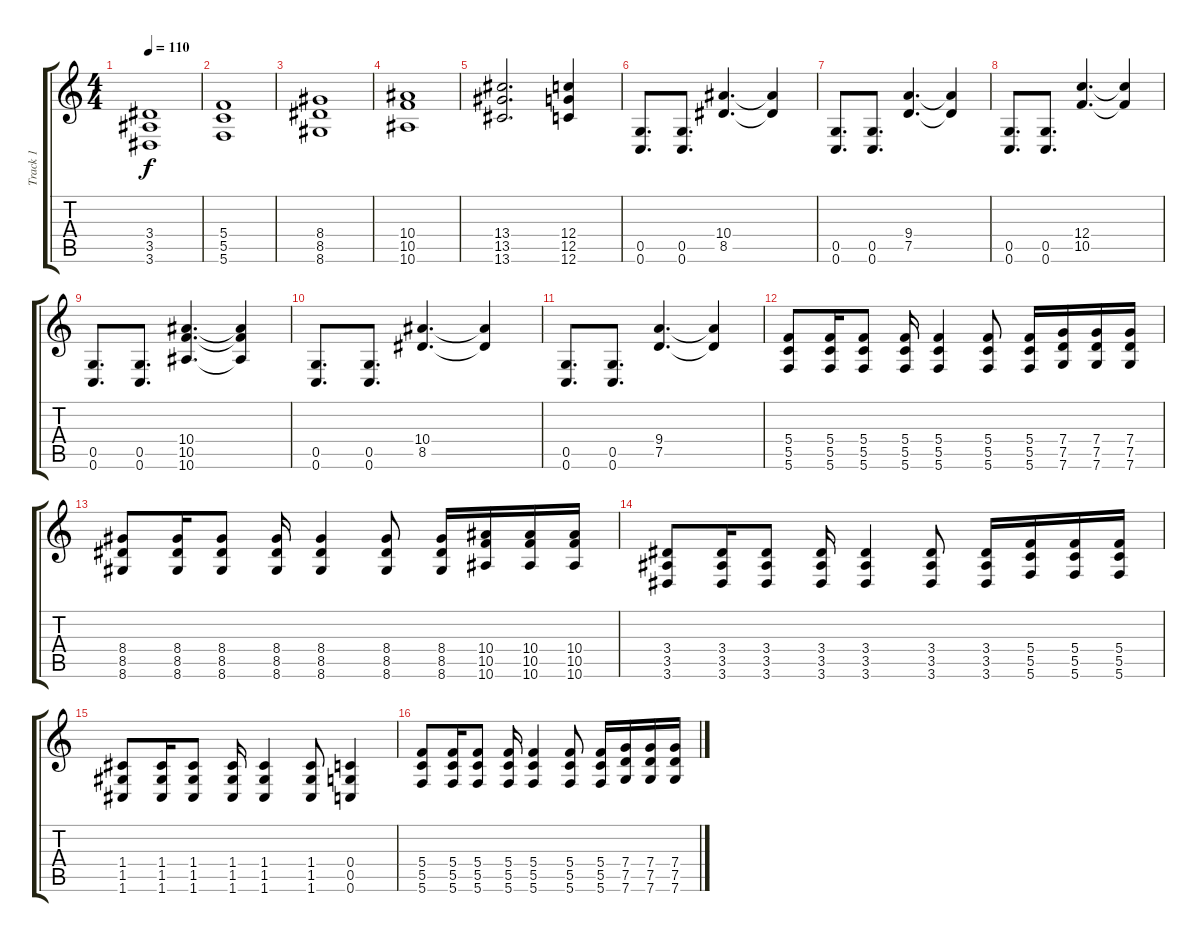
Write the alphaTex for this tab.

\track ("Track 1" "Track 1") {instrument distortionguitar}
\staff {score tabs}
\tuning (D4 A3 F3 C3 G2 C2) {hide}
\ts (4 4)
\tempo 110
\clef g2
\ks c
(3.4 3.5 3.6).1{dy f} |
(5.4 5.5 5.6).1 |
(8.4 8.5 8.6).1 |
(10.4 10.5 10.6).1 |
(13.4 13.5 13.6).2{d} (12.4 12.5 12.6).4 |
(0.5 0.6).8{d} (0.5 0.6).8{d} (10.4 8.5).4{d} (10.4{t} 8.5{t}).4 |
(0.5 0.6).8{d} (0.5 0.6).8{d} (9.4 7.5).4{d} (9.4{t} 7.5{t}).4 |
(0.5 0.6).8{d} (0.5 0.6).8{d} (12.4 10.5).4{d} (12.4{t} 10.5{t}).4 |
(0.5 0.6).8{d} (0.5 0.6).8{d} (10.4 10.5 10.6).4{d} (10.4{t} 10.5{t} 10.6{t}).4 |
(0.5 0.6).8{d} (0.5 0.6).8{d} (10.4 8.5).4{d} (10.4{t} 8.5{t}).4 |
(0.5 0.6).8{d} (0.5 0.6).8{d} (9.4 7.5).4{d} (9.4{t} 7.5{t}).4 |
(5.4 5.5 5.6).8{instrument acousticguitarsteel} (5.4 5.5 5.6).16 (5.4 5.5 5.6).8 (5.4 5.5 5.6).16 (5.4 5.5 5.6).4 (5.4 5.5 5.6).8 (5.4 5.5 5.6).16 (7.4 7.5 7.6).16 (7.4 7.5 7.6).16 (7.4 7.5 7.6).16 |
(8.4 8.5 8.6).8 (8.4 8.5 8.6).16 (8.4 8.5 8.6).8 (8.4 8.5 8.6).16 (8.4 8.5 8.6).4 (8.4 8.5 8.6).8 (8.4 8.5 8.6).16 (10.4 10.5 10.6).16 (10.4 10.5 10.6).16 (10.4 10.5 10.6).16 |
(3.4 3.5 3.6).8 (3.4 3.5 3.6).16 (3.4 3.5 3.6).8 (3.4 3.5 3.6).16 (3.4 3.5 3.6).4 (3.4 3.5 3.6).8 (3.4 3.5 3.6).16 (5.4 5.5 5.6).16 (5.4 5.5 5.6).16 (5.4 5.5 5.6).16 |
(1.4 1.5 1.6).8 (1.4 1.5 1.6).16 (1.4 1.5 1.6).8 (1.4 1.5 1.6).16 (1.4 1.5 1.6).4 (1.4 1.5 1.6).8 (0.4 0.5 0.6).4 |
(5.4 5.5 5.6).8 (5.4 5.5 5.6).16 (5.4 5.5 5.6).8 (5.4 5.5 5.6).16 (5.4 5.5 5.6).4 (5.4 5.5 5.6).8 (5.4 5.5 5.6).16 (7.4 7.5 7.6).16 (7.4 7.5 7.6).16 (7.4 7.5 7.6).16
